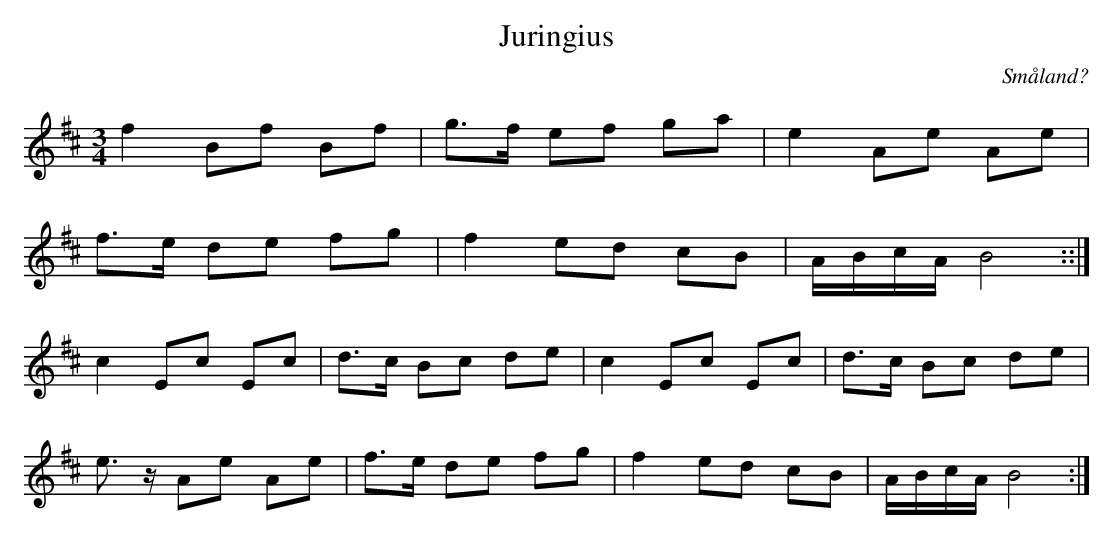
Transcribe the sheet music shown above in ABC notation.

X:1
T:Juringius
O:Småland?
M:3/4
L:1/8
K:Bm
f2 Bf Bf|g>f ef ga|e2 Ae Ae|
f>e de fg|f2 ed cB|A/B/c/A/ B4::|
c2 Ec Ec|d>c Bc de|c2 Ec Ec|d>c Bc de|
e3/2z/ Ae Ae|f>e de fg|f2 ed cB|A/B/c/A/ B4:|
